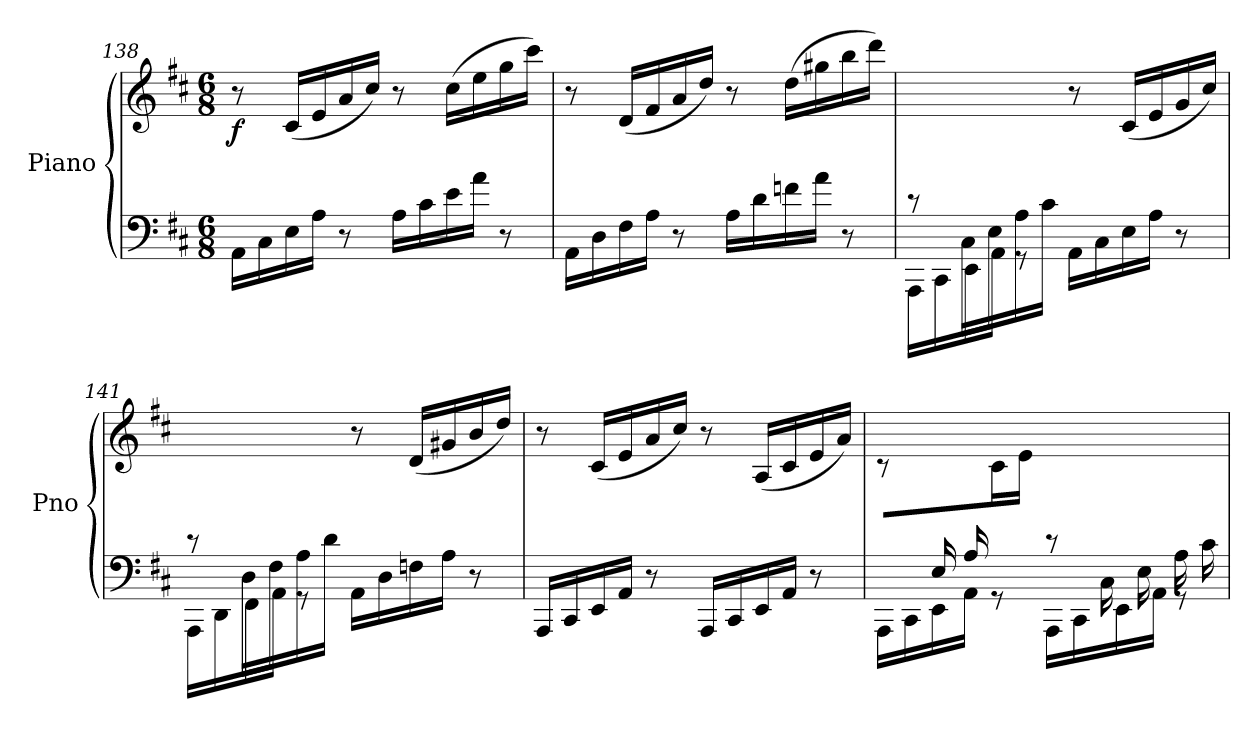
**kern	**kern	**dynam
*part1	*part1	*part1
*staff2	*staff1	*staff1/2
*I"Piano	*	*
*I'Pno	*	*
*clefF4	*clefG2	*
*k[f#c#]	*k[f#c#]	*
*M6/8	*M6/8	*
=138	=138	=138
!	!	!LO:DY:b
16AA\LL	8r	f
16C#\	.	.
16E\	(16c#/LL	.
16A\JJ	16e/	.
8r	16a/	.
.	16cc#/JJ)	.
16A\LL	8r	.
16c#\	.	.
16e\	(16cc#\LL	.
16a\JJ	16ee\	.
8r	16gg\	.
.	16ccc#\JJ)	.
=139	=139	=139
16AA\LL	8r	.
16D\	.	.
16F#\	(16d/LL	.
16A\JJ	16f#/	.
8r	16a/	.
.	16dd/JJ)	.
16A\LL	8r	.
16d\	.	.
16fn\	(16dd\LL	.
16a\JJ	16gg#X\	.
8r	16bb\	.
.	16ddd\JJ)	.
!!LO:LB:g=z
=140	=140	=140
*^	*	*
8ryy	16AAA\LL	8rCC	.
.	16CC#\	.	.
16C#\LL	16EE\	4ryy	.
16E\	16AA\JJ	.	.
16A\	8rGG	.	.
16c#\JJ	.	.	.
4.ryy	16AA\LL	8r	.
.	16C#\	.	.
.	16E\	(16c#/LL	.
.	16A\JJ	16e/	.
.	8r	16g/	.
.	.	16cc#/JJ)	.
=141	=141	=141	=141
8ryy	16AAA\LL	8rCC	.
.	16DD\	.	.
16D\LL	16FF#\	4ryy	.
16F#\	16AA\JJ	.	.
16A\	8rGG	.	.
16d\JJ	.	.	.
4.ryy	16AA\LL	8r	.
.	16D\	.	.
.	16Fn\	(16d/LL	.
.	16A\JJ	16g#X/	.
.	8r	16b/	.
.	.	16dd/JJ)	.
*v	*v	*	*
=142	=142	=142
16AAA/LL	8r	.
16CC#/	.	.
16EE/	(16c#/LL	.
16AA/JJ	16e/	.
8r	16a/	.
.	16cc#/JJ)	.
16AAA/LL	8r	.
16CC#/	.	.
16EE/	(16A/LL	.
16AA/JJ	16c#/	.
8r	16e/	.
.	16a/JJ)	.
!!LO:LB:g=z
=143	=143	=143
*^	*	*
8ryy	16AAA\LL	8r	.
.	16CC#\	.	.
(>16E/LL	16EE\	8ryy	.
16A/	16AA\JJ	.	.
4ryy	8rGG	16c#\	.
.	.	16e\JJ)	.
.	16AAA\LL	8rCC	.
.	16CC#\	.	.
16C#\LL	16EE\	4ryy	.
16E\	16AA\JJ	.	.
16A\	8rGG	.	.
16c#\JJ	.	.	.
*v	*v	*	*
=	=	=
*-	*-	*-
